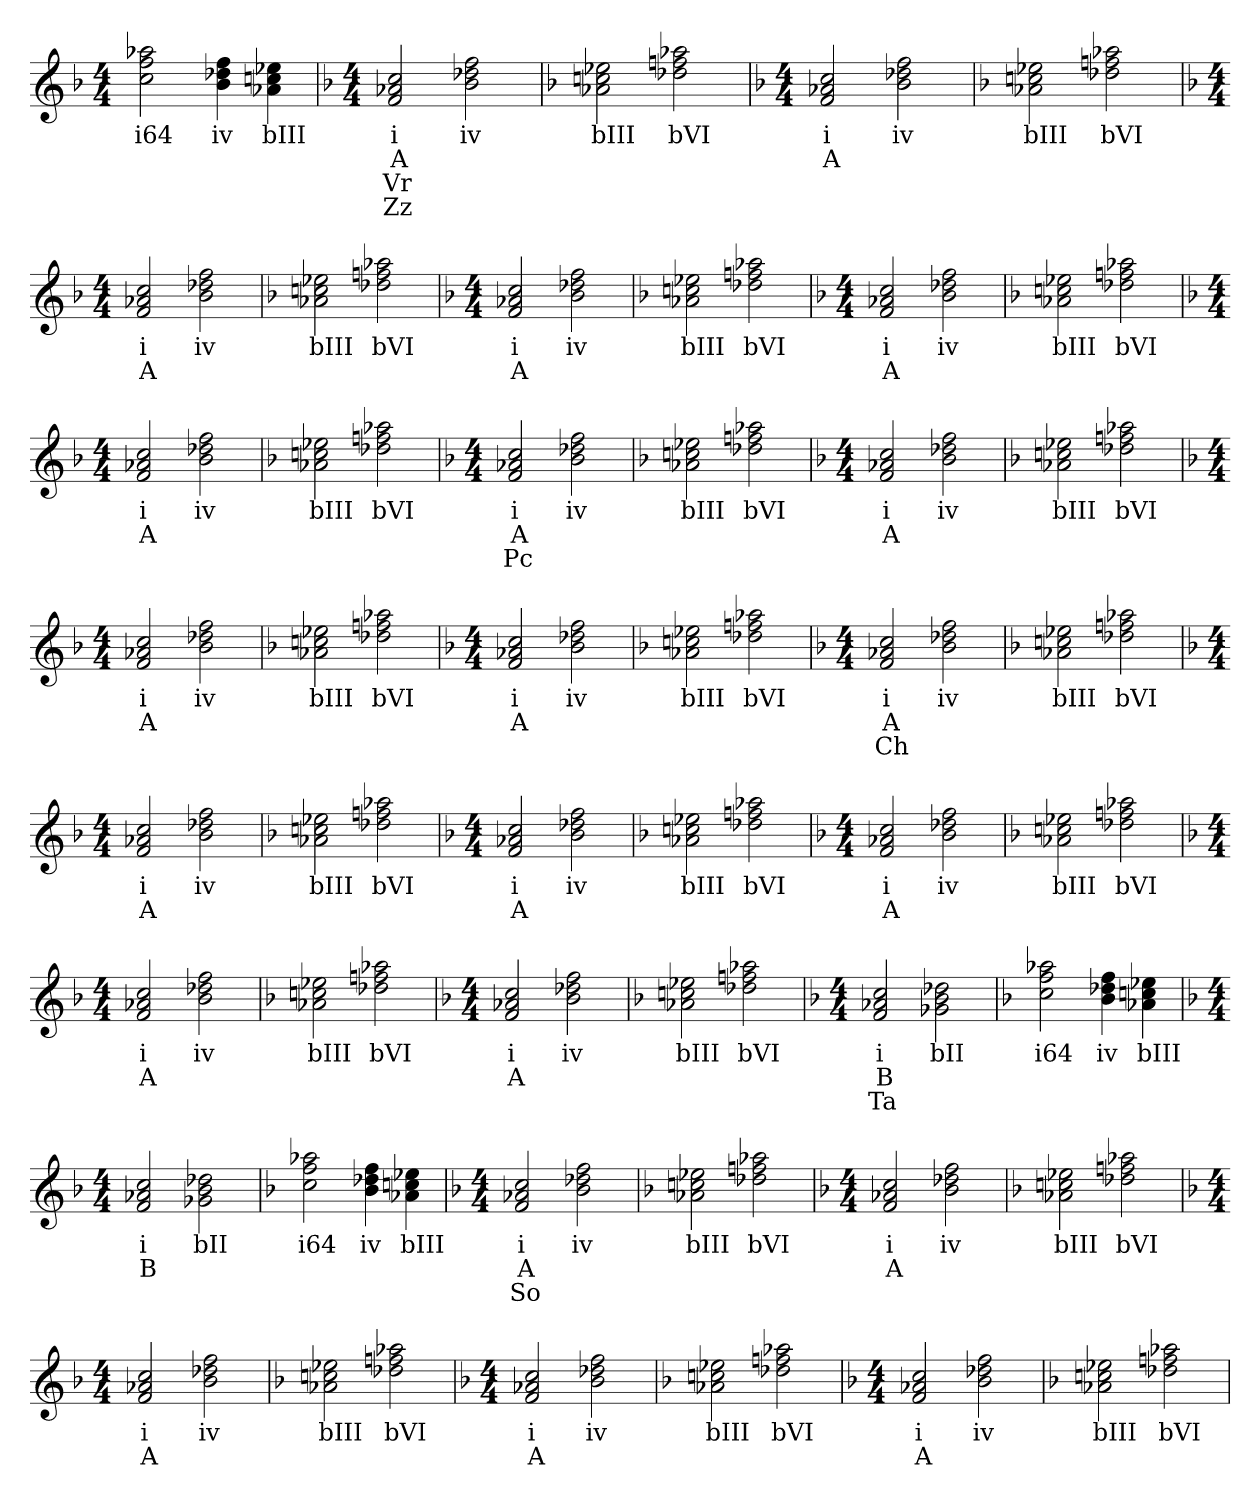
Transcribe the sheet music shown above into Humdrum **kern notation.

**kern	**text	**text	**text	**text
*part1	*part1	*part1	*part1	*part1
*staff1	*staff1	*staff1	*staff1	*staff1
*k[b-]	*	*	*	*
*F:	*	*	*	*
*M4/4	*	*	*	*
=	=	=	=	=
2cc 2ff 2aa-X	i64	.	.	.
4b- 4dd-X 4ff	iv	.	.	.
4a-X 4ccn 4ee-X	bIII	.	.	.
=	=	=	=	=
*k[b-]	*	*	*	*
*F:	*	*	*	*
*M4/4	*	*	*	*
2f 2a-X 2cc	i	A	Vr	Zz
2b- 2dd-X 2ff	iv	.	.	.
=	=	=	=	=
*k[b-]	*	*	*	*
*F:	*	*	*	*
2a-X 2ccn 2ee-X	bIII	.	.	.
2dd-X 2ffn 2aa-X	bVI	.	.	.
=	=	=	=	=
*k[b-]	*	*	*	*
*F:	*	*	*	*
*M4/4	*	*	*	*
2f 2a-X 2cc	i	A	.	.
2b- 2dd-X 2ff	iv	.	.	.
=	=	=	=	=
*k[b-]	*	*	*	*
*F:	*	*	*	*
2a-X 2ccn 2ee-X	bIII	.	.	.
2dd-X 2ffn 2aa-X	bVI	.	.	.
=	=	=	=	=
*k[b-]	*	*	*	*
*F:	*	*	*	*
*M4/4	*	*	*	*
2f 2a-X 2cc	i	A	.	.
2b- 2dd-X 2ff	iv	.	.	.
=	=	=	=	=
*k[b-]	*	*	*	*
*F:	*	*	*	*
2a-X 2ccn 2ee-X	bIII	.	.	.
2dd-X 2ffn 2aa-X	bVI	.	.	.
=	=	=	=	=
*k[b-]	*	*	*	*
*F:	*	*	*	*
*M4/4	*	*	*	*
2f 2a-X 2cc	i	A	.	.
2b- 2dd-X 2ff	iv	.	.	.
=	=	=	=	=
*k[b-]	*	*	*	*
*F:	*	*	*	*
2a-X 2ccn 2ee-X	bIII	.	.	.
2dd-X 2ffn 2aa-X	bVI	.	.	.
=	=	=	=	=
*k[b-]	*	*	*	*
*F:	*	*	*	*
*M4/4	*	*	*	*
2f 2a-X 2cc	i	A	.	.
2b- 2dd-X 2ff	iv	.	.	.
=	=	=	=	=
*k[b-]	*	*	*	*
*F:	*	*	*	*
2a-X 2ccn 2ee-X	bIII	.	.	.
2dd-X 2ffn 2aa-X	bVI	.	.	.
=	=	=	=	=
*k[b-]	*	*	*	*
*F:	*	*	*	*
*M4/4	*	*	*	*
2f 2a-X 2cc	i	A	.	.
2b- 2dd-X 2ff	iv	.	.	.
=	=	=	=	=
*k[b-]	*	*	*	*
*F:	*	*	*	*
2a-X 2ccn 2ee-X	bIII	.	.	.
2dd-X 2ffn 2aa-X	bVI	.	.	.
=	=	=	=	=
*k[b-]	*	*	*	*
*F:	*	*	*	*
*M4/4	*	*	*	*
2f 2a-X 2cc	i	A	Pc	.
2b- 2dd-X 2ff	iv	.	.	.
=	=	=	=	=
*k[b-]	*	*	*	*
*F:	*	*	*	*
2a-X 2ccn 2ee-X	bIII	.	.	.
2dd-X 2ffn 2aa-X	bVI	.	.	.
=	=	=	=	=
*k[b-]	*	*	*	*
*F:	*	*	*	*
*M4/4	*	*	*	*
2f 2a-X 2cc	i	A	.	.
2b- 2dd-X 2ff	iv	.	.	.
=	=	=	=	=
*k[b-]	*	*	*	*
*F:	*	*	*	*
2a-X 2ccn 2ee-X	bIII	.	.	.
2dd-X 2ffn 2aa-X	bVI	.	.	.
=	=	=	=	=
*k[b-]	*	*	*	*
*F:	*	*	*	*
*M4/4	*	*	*	*
2f 2a-X 2cc	i	A	.	.
2b- 2dd-X 2ff	iv	.	.	.
=	=	=	=	=
*k[b-]	*	*	*	*
*F:	*	*	*	*
2a-X 2ccn 2ee-X	bIII	.	.	.
2dd-X 2ffn 2aa-X	bVI	.	.	.
=	=	=	=	=
*k[b-]	*	*	*	*
*F:	*	*	*	*
*M4/4	*	*	*	*
2f 2a-X 2cc	i	A	.	.
2b- 2dd-X 2ff	iv	.	.	.
=	=	=	=	=
*k[b-]	*	*	*	*
*F:	*	*	*	*
2a-X 2ccn 2ee-X	bIII	.	.	.
2dd-X 2ffn 2aa-X	bVI	.	.	.
=	=	=	=	=
*k[b-]	*	*	*	*
*F:	*	*	*	*
*M4/4	*	*	*	*
2f 2a-X 2cc	i	A	Ch	.
2b- 2dd-X 2ff	iv	.	.	.
=	=	=	=	=
*k[b-]	*	*	*	*
*F:	*	*	*	*
2a-X 2ccn 2ee-X	bIII	.	.	.
2dd-X 2ffn 2aa-X	bVI	.	.	.
=	=	=	=	=
*k[b-]	*	*	*	*
*F:	*	*	*	*
*M4/4	*	*	*	*
2f 2a-X 2cc	i	A	.	.
2b- 2dd-X 2ff	iv	.	.	.
=	=	=	=	=
*k[b-]	*	*	*	*
*F:	*	*	*	*
2a-X 2ccn 2ee-X	bIII	.	.	.
2dd-X 2ffn 2aa-X	bVI	.	.	.
=	=	=	=	=
*k[b-]	*	*	*	*
*F:	*	*	*	*
*M4/4	*	*	*	*
2f 2a-X 2cc	i	A	.	.
2b- 2dd-X 2ff	iv	.	.	.
=	=	=	=	=
*k[b-]	*	*	*	*
*F:	*	*	*	*
2a-X 2ccn 2ee-X	bIII	.	.	.
2dd-X 2ffn 2aa-X	bVI	.	.	.
=	=	=	=	=
*k[b-]	*	*	*	*
*F:	*	*	*	*
*M4/4	*	*	*	*
2f 2a-X 2cc	i	A	.	.
2b- 2dd-X 2ff	iv	.	.	.
=	=	=	=	=
*k[b-]	*	*	*	*
*F:	*	*	*	*
2a-X 2ccn 2ee-X	bIII	.	.	.
2dd-X 2ffn 2aa-X	bVI	.	.	.
=	=	=	=	=
*k[b-]	*	*	*	*
*F:	*	*	*	*
*M4/4	*	*	*	*
2f 2a-X 2cc	i	A	.	.
2b- 2dd-X 2ff	iv	.	.	.
=	=	=	=	=
*k[b-]	*	*	*	*
*F:	*	*	*	*
2a-X 2ccn 2ee-X	bIII	.	.	.
2dd-X 2ffn 2aa-X	bVI	.	.	.
=	=	=	=	=
*k[b-]	*	*	*	*
*F:	*	*	*	*
*M4/4	*	*	*	*
2f 2a-X 2cc	i	A	.	.
2b- 2dd-X 2ff	iv	.	.	.
=	=	=	=	=
*k[b-]	*	*	*	*
*F:	*	*	*	*
2a-X 2ccn 2ee-X	bIII	.	.	.
2dd-X 2ffn 2aa-X	bVI	.	.	.
=	=	=	=	=
*k[b-]	*	*	*	*
*F:	*	*	*	*
*M4/4	*	*	*	*
2f 2a-X 2cc	i	B	Ta	.
2g-X 2b- 2dd-X	bII	.	.	.
=	=	=	=	=
*k[b-]	*	*	*	*
*F:	*	*	*	*
2cc 2ff 2aa-X	i64	.	.	.
4b- 4dd-X 4ff	iv	.	.	.
4a-X 4ccn 4ee-X	bIII	.	.	.
=	=	=	=	=
*k[b-]	*	*	*	*
*F:	*	*	*	*
*M4/4	*	*	*	*
2f 2a-X 2cc	i	B	.	.
2g-X 2b- 2dd-X	bII	.	.	.
=	=	=	=	=
*k[b-]	*	*	*	*
*F:	*	*	*	*
2cc 2ff 2aa-X	i64	.	.	.
4b- 4dd-X 4ff	iv	.	.	.
4a-X 4ccn 4ee-X	bIII	.	.	.
=	=	=	=	=
*k[b-]	*	*	*	*
*F:	*	*	*	*
*M4/4	*	*	*	*
2f 2a-X 2cc	i	A	So	.
2b- 2dd-X 2ff	iv	.	.	.
=	=	=	=	=
*k[b-]	*	*	*	*
*F:	*	*	*	*
2a-X 2ccn 2ee-X	bIII	.	.	.
2dd-X 2ffn 2aa-X	bVI	.	.	.
=	=	=	=	=
*k[b-]	*	*	*	*
*F:	*	*	*	*
*M4/4	*	*	*	*
2f 2a-X 2cc	i	A	.	.
2b- 2dd-X 2ff	iv	.	.	.
=	=	=	=	=
*k[b-]	*	*	*	*
*F:	*	*	*	*
2a-X 2ccn 2ee-X	bIII	.	.	.
2dd-X 2ffn 2aa-X	bVI	.	.	.
=	=	=	=	=
*k[b-]	*	*	*	*
*F:	*	*	*	*
*M4/4	*	*	*	*
2f 2a-X 2cc	i	A	.	.
2b- 2dd-X 2ff	iv	.	.	.
=	=	=	=	=
*k[b-]	*	*	*	*
*F:	*	*	*	*
2a-X 2ccn 2ee-X	bIII	.	.	.
2dd-X 2ffn 2aa-X	bVI	.	.	.
=	=	=	=	=
*k[b-]	*	*	*	*
*F:	*	*	*	*
*M4/4	*	*	*	*
2f 2a-X 2cc	i	A	.	.
2b- 2dd-X 2ff	iv	.	.	.
=	=	=	=	=
*k[b-]	*	*	*	*
*F:	*	*	*	*
2a-X 2ccn 2ee-X	bIII	.	.	.
2dd-X 2ffn 2aa-X	bVI	.	.	.
=	=	=	=	=
*k[b-]	*	*	*	*
*F:	*	*	*	*
*M4/4	*	*	*	*
2f 2a-X 2cc	i	A	.	.
2b- 2dd-X 2ff	iv	.	.	.
=	=	=	=	=
*k[b-]	*	*	*	*
*F:	*	*	*	*
2a-X 2ccn 2ee-X	bIII	.	.	.
2dd-X 2ffn 2aa-X	bVI	.	.	.
=	=	=	=	=
*-	*-	*-	*-	*-
